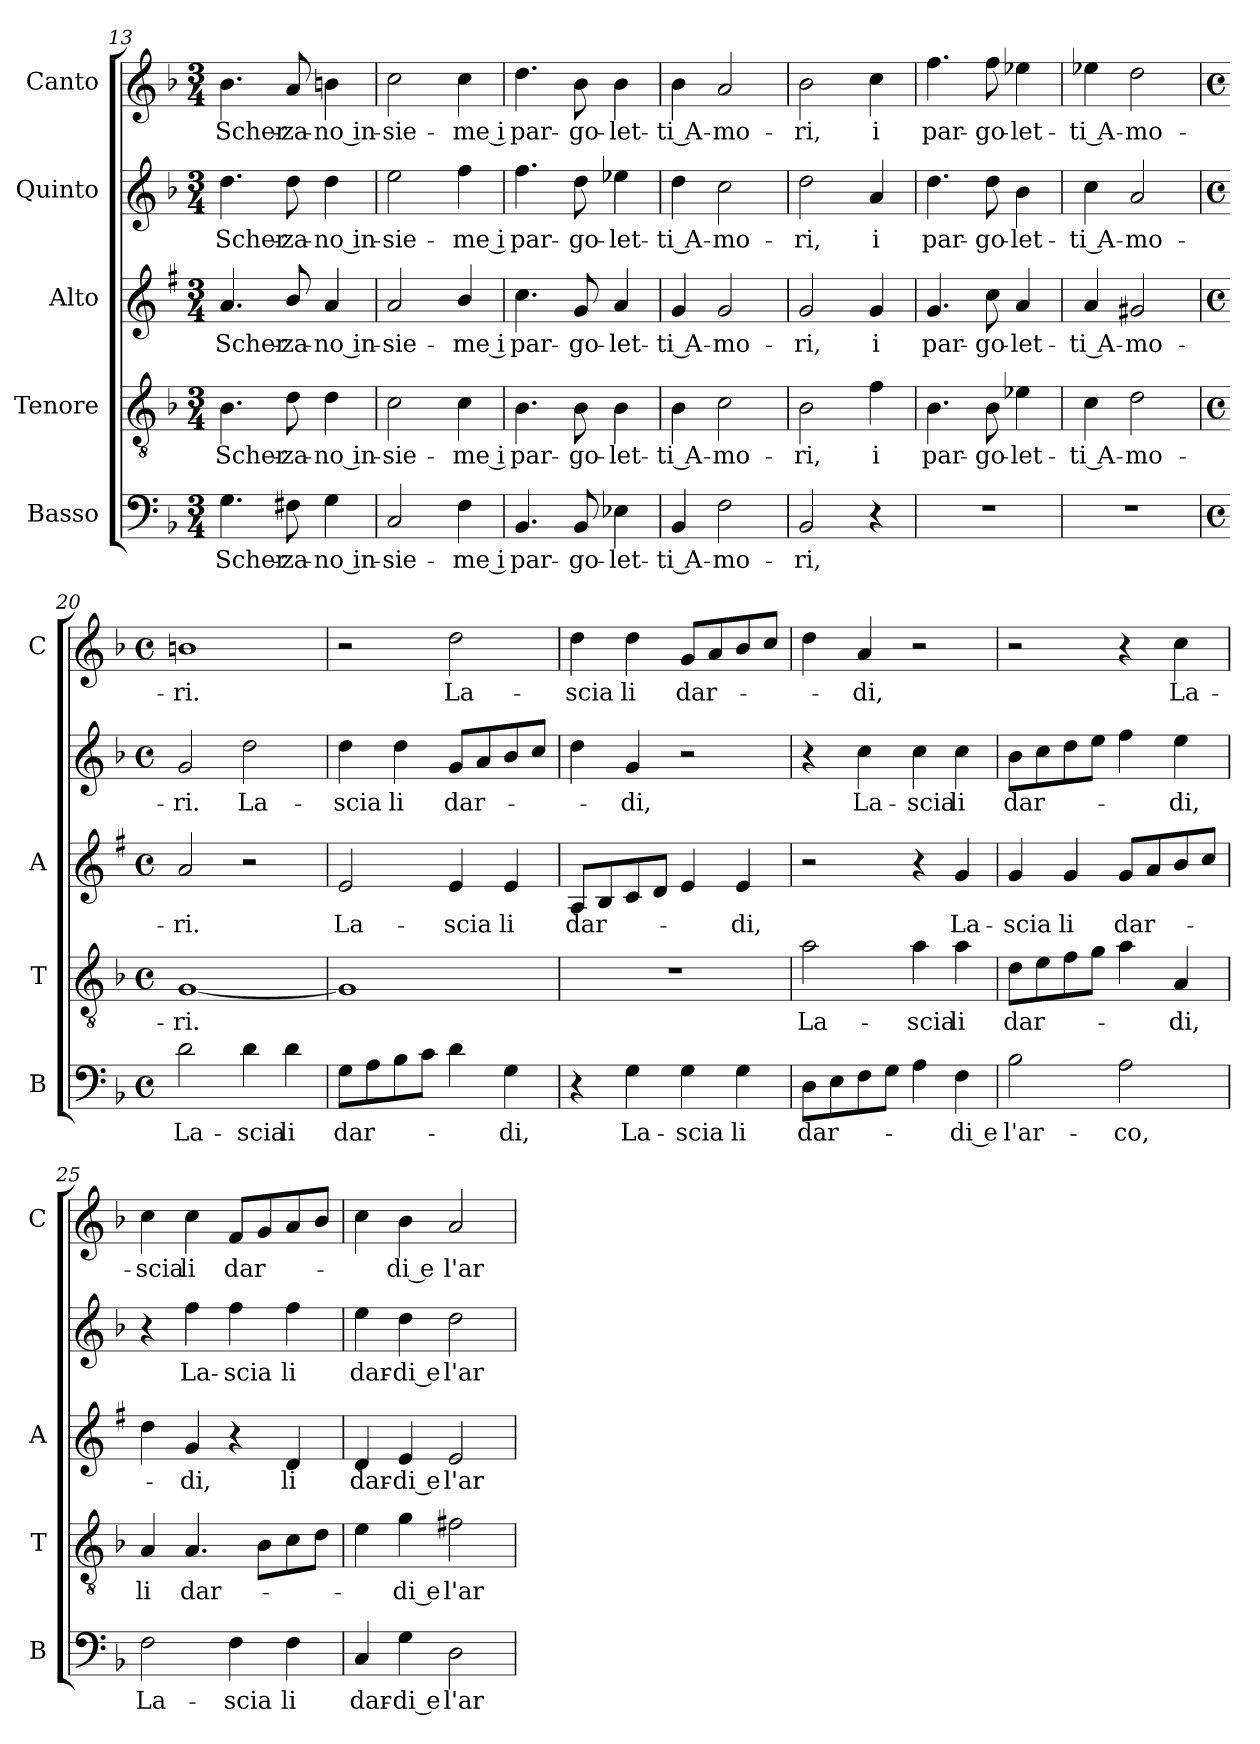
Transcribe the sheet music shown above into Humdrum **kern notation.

**kern	**text	**kern	**text	**kern	**text	**kern	**text	**kern	**text
*part5	*part5	*part4	*part4	*part3	*part3	*part2	*part2	*part1	*part1
*staff5	*staff5	*staff4	*staff4	*staff3	*staff3	*staff2	*staff2	*staff1	*staff1
*I"Basso	*	*I"Tenore	*	*I"Alto	*	*I"Quinto	*	*I"Canto	*
*I'B	*	*I'T	*	*I'A	*	*	*	*I'C	*
*clefF4	*	*clefGv2	*	*clefG2	*	*clefG2	*	*clefG2	*
*	*	*	*	*ITrd1c2	*	*	*	*	*
*k[b-]	*	*k[b-]	*	*k[b-]	*	*k[b-]	*	*k[b-]	*
*F:	*	*F:	*	*F:	*	*F:	*	*F:	*
*M3/4	*	*M3/4	*	*M3/4	*	*M3/4	*	*M3/4	*
=13	=13	=13	=13	=13	=13	=13	=13	=13	=13
!	!LO:LY:b	!	!LO:LY:b	!	!LO:LY:b	!	!LO:LY:b	!	!LO:LY:b
4.G\	Scher-	4.B-\	Scher-	4.g/	Scher-	4.dd\	Scher-	4.b-\	Scher-
!	!LO:LY:b	!	!LO:LY:b	!	!LO:LY:b	!	!LO:LY:b	!	!LO:LY:b
8F#X\	-za-	8d\	-za-	8a/	-za-	8dd\	-za-	8a/	-za-
!	!LO:LY:b	!	!LO:LY:b	!	!LO:LY:b	!	!LO:LY:b	!	!LO:LY:b
4G\	-no in-	4d\	-no in-	4g/	-no in-	4dd\	-no in-	4bn\	-no in-
=14	=14	=14	=14	=14	=14	=14	=14	=14	=14
!	!LO:LY:b	!	!LO:LY:b	!	!LO:LY:b	!	!LO:LY:b	!	!LO:LY:b
2C/	-sie-	2c\	-sie-	2g/	-sie-	2ee\	-sie-	2cc\	-sie-
!	!LO:LY:b	!	!LO:LY:b	!	!LO:LY:b	!	!LO:LY:b	!	!LO:LY:b
4F\	-me i	4c\	-me i	4a/	-me i	4ff\	-me i	4cc\	-me i
=15	=15	=15	=15	=15	=15	=15	=15	=15	=15
!	!LO:LY:b	!	!LO:LY:b	!	!LO:LY:b	!	!LO:LY:b	!	!LO:LY:b
4.BB-/	par-	4.B-\	par-	4.b-\	par-	4.ff\	par-	4.dd\	par-
!	!LO:LY:b	!	!LO:LY:b	!	!LO:LY:b	!	!LO:LY:b	!	!LO:LY:b
8BB-/	-go-	8B-\	-go-	8f/	-go-	8dd\	-go-	8b-\	-go-
!	!LO:LY:b	!	!LO:LY:b	!	!LO:LY:b	!	!LO:LY:b	!	!LO:LY:b
4E-X\	-let-	4B-\	-let-	4g/	-let-	4ee-X\	-let-	4b-\	-let-
=16	=16	=16	=16	=16	=16	=16	=16	=16	=16
!	!LO:LY:b	!	!LO:LY:b	!	!LO:LY:b	!	!LO:LY:b	!	!LO:LY:b
4BB-/	-ti A-	4B-\	-ti A-	4f/	-ti A-	4dd\	-ti A-	4b-\	-ti A-
!	!LO:LY:b	!	!LO:LY:b	!	!LO:LY:b	!	!LO:LY:b	!	!LO:LY:b
2F\	-mo-	2c\	-mo-	2f/	-mo-	2cc\	-mo-	2a/	-mo-
!!LO:LB:g=z
=17	=17	=17	=17	=17	=17	=17	=17	=17	=17
!	!LO:LY:b	!	!LO:LY:b	!	!LO:LY:b	!	!LO:LY:b	!	!LO:LY:b
2BB-/	-ri,	2B-\	-ri,	2f/	-ri,	2dd\	-ri,	2b-\	-ri,
!	!	!	!LO:LY:b	!	!LO:LY:b	!	!LO:LY:b	!	!LO:LY:b
4r	.	4f\	i	4f/	i	4a/	i	4cc\	i
=18	=18	=18	=18	=18	=18	=18	=18	=18	=18
!	!	!	!LO:LY:b	!	!LO:LY:b	!	!LO:LY:b	!	!LO:LY:b
2.r	.	4.B-\	par-	4.f/	par-	4.dd\	par-	4.ff\	par-
!	!	!	!LO:LY:b	!	!LO:LY:b	!	!LO:LY:b	!	!LO:LY:b
.	.	8B-\	-go-	8b-\	-go-	8dd\	-go-	8ff\	-go-
!	!	!	!LO:LY:b	!	!LO:LY:b	!	!LO:LY:b	!	!LO:LY:b
.	.	4e-X\	-let-	4g/	-let-	4b-\	-let-	4ee-X\	-let-
=19	=19	=19	=19	=19	=19	=19	=19	=19	=19
!	!	!	!LO:LY:b	!	!LO:LY:b	!	!LO:LY:b	!	!LO:LY:b
2.r	.	4c\	-ti A-	4g/	-ti A-	4cc\	-ti A-	4ee-X\	-ti A-
!	!	!	!LO:LY:b	!	!LO:LY:b	!	!LO:LY:b	!	!LO:LY:b
.	.	2d\	-mo-	2f#X/	-mo-	2a/	-mo-	2dd\	-mo-
=20	=20	=20	=20	=20	=20	=20	=20	=20	=20
*M4/4	*	*M4/4	*	*M4/4	*	*M4/4	*	*M4/4	*
*met(c)	*	*met(c)	*	*met(c)	*	*met(c)	*	*met(c)	*
!	!LO:LY:b	!	!LO:LY:b	!	!LO:LY:b	!	!LO:LY:b	!	!LO:LY:b
2d\	La-	[1G	-ri.	2g/	-ri.	2g/	-ri.	1bn	-ri.
!	!LO:LY:b	!	!	!	!	!	!LO:LY:b	!	!
4d\	-scia	.	.	2r	.	2dd\	La-	.	.
!	!LO:LY:b	!	!	!	!	!	!	!	!
4d\	li	.	.	.	.	.	.	.	.
=21	=21	=21	=21	=21	=21	=21	=21	=21	=21
!	!LO:LY:b	!	!	!	!LO:LY:b	!	!LO:LY:b	!	!
8G\L	dar-	1G]	.	2d/	La-	4dd\	-scia	2r	.
8A\	.	.	.	.	.	.	.	.	.
!	!	!	!	!	!	!	!LO:LY:b	!	!
8B-\	.	.	.	.	.	4dd\	li	.	.
8c\J	.	.	.	.	.	.	.	.	.
!	!	!	!	!	!LO:LY:b	!	!LO:LY:b	!	!LO:LY:b
4d\	.	.	.	4d/	-scia	8g/L	dar-	2dd\	La-
.	.	.	.	.	.	8a/	.	.	.
!	!LO:LY:b	!	!	!	!LO:LY:b	!	!	!	!
4G\	-di,	.	.	4d/	li	8b-/	.	.	.
.	.	.	.	.	.	8cc/J	.	.	.
=22	=22	=22	=22	=22	=22	=22	=22	=22	=22
!	!	!	!	!	!LO:LY:b	!	!	!	!LO:LY:b
4r	.	1r	.	8G/L	dar-	4dd\	.	4dd\	-scia
.	.	.	.	8A/	.	.	.	.	.
!	!LO:LY:b	!	!	!	!	!	!LO:LY:b	!	!LO:LY:b
4G\	La-	.	.	8B-/	.	4g/	-di,	4dd\	li
.	.	.	.	8c/J	.	.	.	.	.
!	!LO:LY:b	!	!	!	!	!	!	!	!LO:LY:b
4G\	-scia	.	.	4d/	.	2r	.	8g/L	dar-
.	.	.	.	.	.	.	.	8a/	.
!	!LO:LY:b	!	!	!	!LO:LY:b	!	!	!	!
4G\	li	.	.	4d/	-di,	.	.	8b-/	.
.	.	.	.	.	.	.	.	8cc/J	.
=23	=23	=23	=23	=23	=23	=23	=23	=23	=23
!	!LO:LY:b	!	!LO:LY:b	!	!	!	!	!	!
8D\L	dar-	2a\	La-	2r	.	4r	.	4dd\	.
8E\	.	.	.	.	.	.	.	.	.
!	!	!	!	!	!	!	!LO:LY:b	!	!LO:LY:b
8F\	.	.	.	.	.	4cc\	La-	4a/	-di,
8G\J	.	.	.	.	.	.	.	.	.
!	!	!	!LO:LY:b	!	!	!	!LO:LY:b	!	!
4A\	.	4a\	-scia	4r	.	4cc\	-scia	2r	.
!	!LO:LY:b	!	!LO:LY:b	!	!LO:LY:b	!	!LO:LY:b	!	!
4F\	-di e	4a\	li	4f/	La-	4cc\	li	.	.
!!LO:PB:g=z
=24	=24	=24	=24	=24	=24	=24	=24	=24	=24
!	!LO:LY:b	!	!LO:LY:b	!	!LO:LY:b	!	!LO:LY:b	!	!
2B-\	l'ar-	8d\L	dar-	4f/	-scia	8b-\L	dar-	2r	.
.	.	8e\	.	.	.	8cc\	.	.	.
!	!	!	!	!	!LO:LY:b	!	!	!	!
.	.	8f\	.	4f/	li	8dd\	.	.	.
.	.	8g\J	.	.	.	8ee\J	.	.	.
!	!LO:LY:b	!	!	!	!LO:LY:b	!	!	!	!
2A\	-co,	4a\	.	8f/L	dar-	4ff\	.	4r	.
.	.	.	.	8g/	.	.	.	.	.
!	!	!	!LO:LY:b	!	!	!	!LO:LY:b	!	!LO:LY:b
.	.	4A/	-di,	8a/	.	4ee\	-di,	4cc\	La-
.	.	.	.	8b-/J	.	.	.	.	.
=25	=25	=25	=25	=25	=25	=25	=25	=25	=25
!	!LO:LY:b	!	!LO:LY:b	!	!	!	!	!	!LO:LY:b
2F\	La-	4A/	li	4cc\	.	4r	.	4cc\	-scia
!	!	!	!LO:LY:b	!	!LO:LY:b	!	!LO:LY:b	!	!LO:LY:b
.	.	4.A/	dar-	4f/	-di,	4ff\	La-	4cc\	li
!	!LO:LY:b	!	!	!	!	!	!LO:LY:b	!	!LO:LY:b
4F\	-scia	.	.	4r	.	4ff\	-scia	8f/L	dar-
.	.	8B-\L	.	.	.	.	.	8g/	.
!	!LO:LY:b	!	!	!	!LO:LY:b	!	!LO:LY:b	!	!
4F\	li	8c\	.	4c/	li	4ff\	li	8a/	.
.	.	8d\J	.	.	.	.	.	8b-/J	.
=26	=26	=26	=26	=26	=26	=26	=26	=26	=26
!	!LO:LY:b	!	!	!	!LO:LY:b	!	!LO:LY:b	!	!
4C/	dar-	4e\	.	4c/	dar-	4ee\	dar-	4cc\	.
!	!LO:LY:b	!	!LO:LY:b	!	!LO:LY:b	!	!LO:LY:b	!	!LO:LY:b
4G\	-di e	4g\	-di e	4d/	-di e	4dd\	-di e	4b-\	-di e
!	!LO:LY:b	!	!LO:LY:b	!	!LO:LY:b	!	!LO:LY:b	!	!LO:LY:b
2D\	l'ar-	2f#X\	l'ar-	2d/	l'ar-	2dd\	l'ar-	2a/	l'ar-
=	=	=	=	=	=	=	=	=	=
*-	*-	*-	*-	*-	*-	*-	*-	*-	*-
